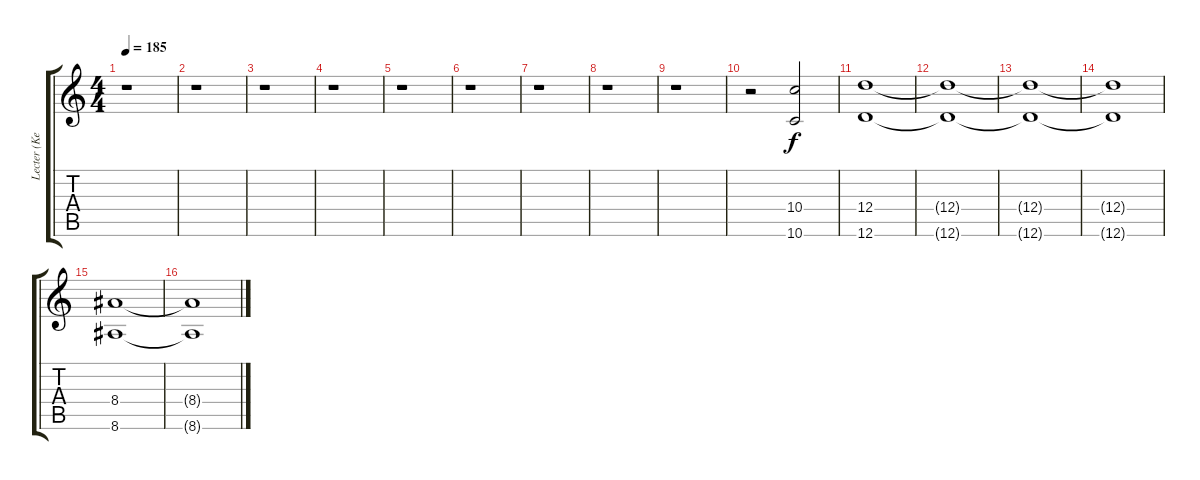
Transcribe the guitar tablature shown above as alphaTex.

\track ("Lecter (KeybRight)" "Lecter (Ke") {instrument stringensemble1}
\staff {score tabs}
\tuning (E5 B4 G4 D4 A3 D3) {hide}
\ts (4 4)
\tempo 185
\clef g2
\ks c
r.1{dy f} |
r.1 |
r.1 |
r.1 |
r.1 |
r.1 |
r.1 |
r.1 |
r.1 |
r.2 (10.4 10.6).2{volume 12 balance 9} |
(12.4 12.6).1 |
(12.4{t} 12.6{t}).1 |
(12.4{t} 12.6{t}).1 |
(12.4{t} 12.6{t}).1 |
(8.4 8.6).1 |
(8.4{t} 8.6{t}).1
